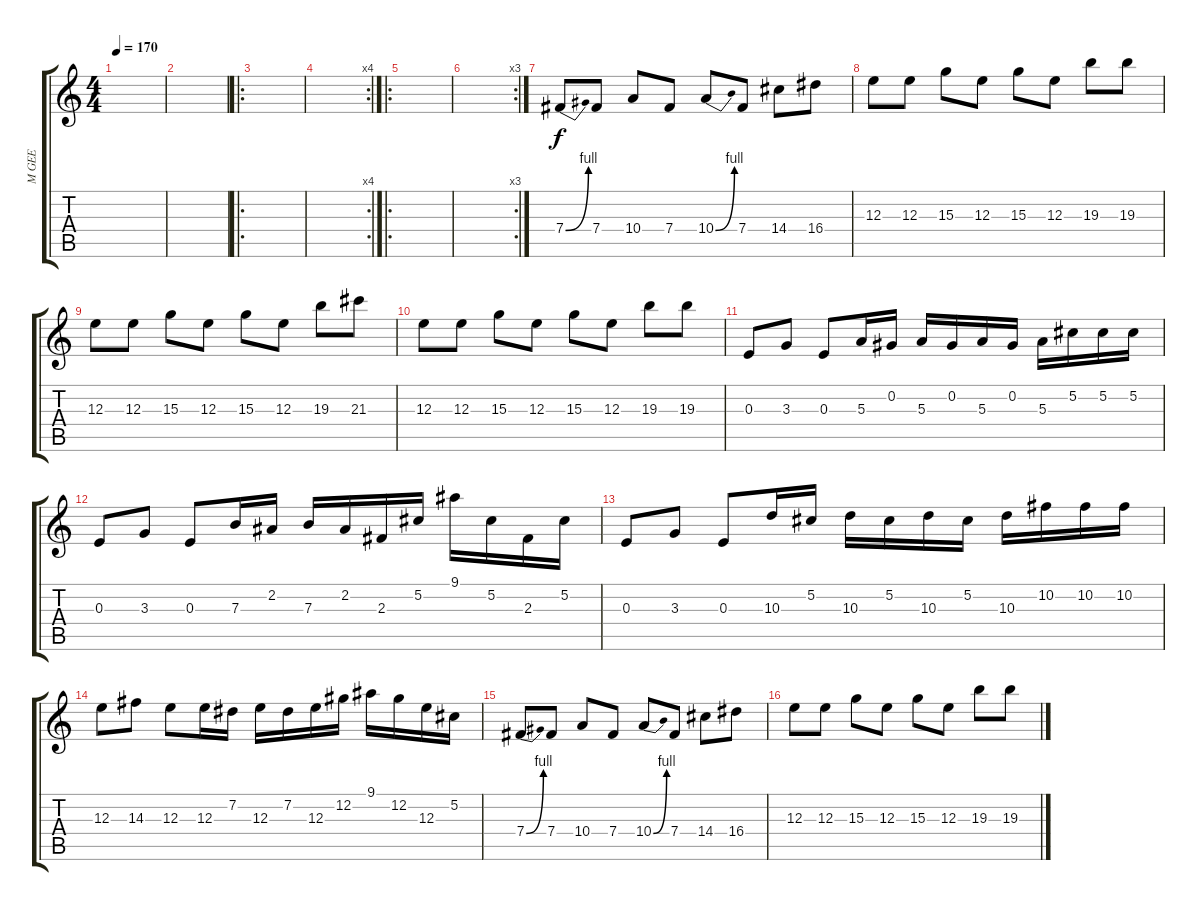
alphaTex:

\track ("M GEE" "M GEE") {instrument overdrivenguitar}
\staff {score tabs}
\tuning (Db4 Ab3 E3 B2 Gb2 B1) {hide}
\ts (4 4)
\tempo 170
\clef g2
\ks c
|
|
\ro
|
\rc 4
|
\ro
|
\rc 3
|
7.4{be (bend 0 0 60 4)}.8 7.4.8 10.4.8 7.4.8 10.4{be (bend 0 0 60 4)}.8 7.4.8 14.4.8 16.4.8 |
12.3.8 12.3.8 15.3.8 12.3.8 15.3.8 12.3.8 19.3.8 19.3.8 |
12.3.8 12.3.8 15.3.8 12.3.8 15.3.8 12.3.8 19.3.8 21.3.8 |
12.3.8 12.3.8 15.3.8 12.3.8 15.3.8 12.3.8 19.3.8 19.3.8 |
0.3.8 3.3.8 0.3.8 5.3.16 0.2.16 5.3.16 0.2.16 5.3.16 0.2.16 5.3.16 5.2.16 5.2.16 5.2.16 |
0.3.8 3.3.8 0.3.8 7.3.16 2.2.16 7.3.16 2.2.16 2.3.16 5.2.16 9.1.16 5.2.16 2.3.16 5.2.16 |
0.3.8 3.3.8 0.3.8 10.3.16 5.2.16 10.3.16 5.2.16 10.3.16 5.2.16 10.3.16 10.2.16 10.2.16 10.2.16 |
12.3.8 14.3.8 12.3.8 12.3.16 7.2.16 12.3.16 7.2.16 12.3.16 12.2.16 9.1.16 12.2.16 12.3.16 5.2.16 |
7.4{be (bend 0 0 60 4)}.8 7.4.8 10.4.8 7.4.8 10.4{be (bend 0 0 60 4)}.8 7.4.8 14.4.8 16.4.8 |
12.3.8 12.3.8 15.3.8 12.3.8 15.3.8 12.3.8 19.3.8 19.3.8
